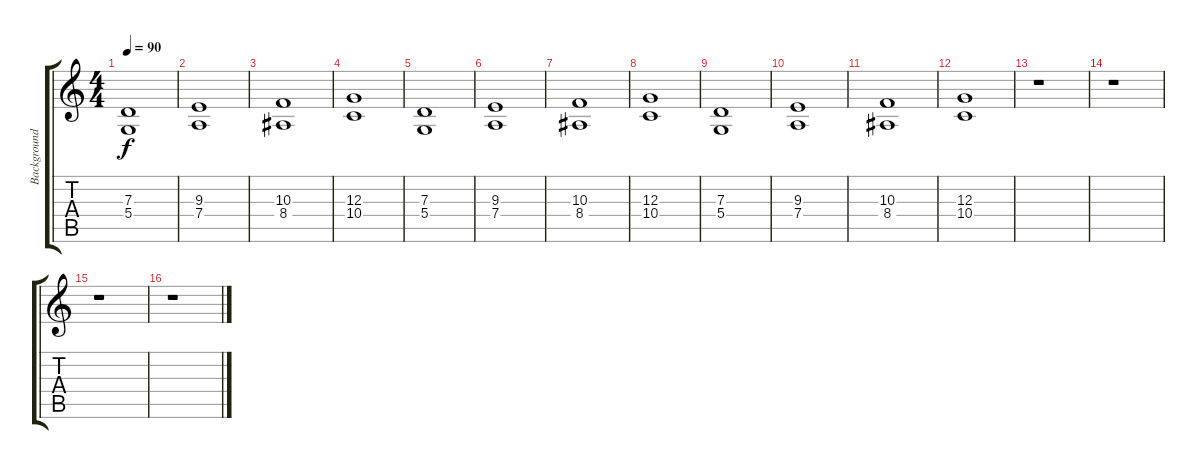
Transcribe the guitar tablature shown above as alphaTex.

\track ("Backgroundvoices:" "Background") {instrument pad4choir}
\staff {score tabs}
\tuning (E4 B3 G3 D3 A2 E2) {hide}
\ts (4 4)
\tempo 90
\clef g2
\ks c
(7.3 5.4).1{dy f instrument pad4choir} |
(9.3 7.4).1 |
(10.3 8.4).1 |
(12.3 10.4).1 |
(7.3 5.4).1 |
(9.3 7.4).1 |
(10.3 8.4).1 |
(12.3 10.4).1 |
(7.3 5.4).1 |
(9.3 7.4).1 |
(10.3 8.4).1 |
(12.3 10.4).1 |
r.1 |
r.1 |
r.1 |
r.1
